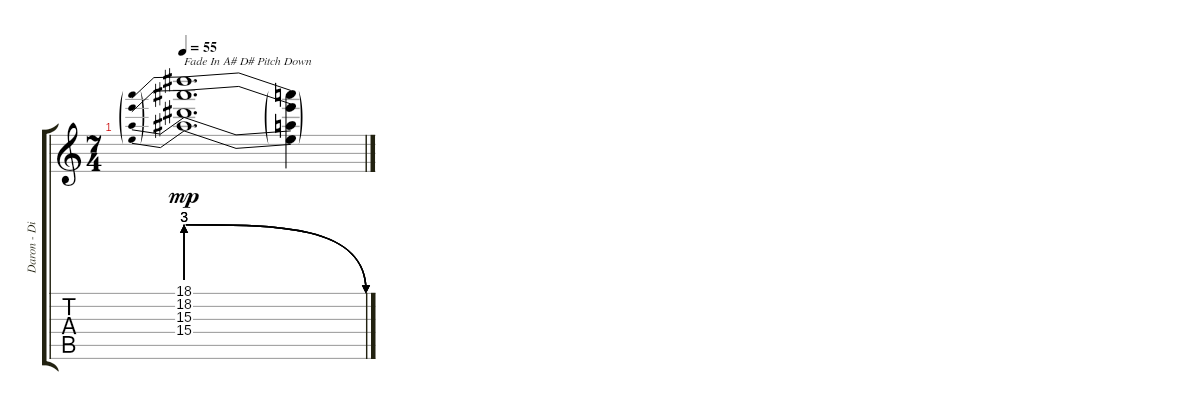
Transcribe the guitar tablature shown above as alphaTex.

\track ("Daron - Distortion Guitar" "Daron - Di") {instrument distortionguitar}
\staff {score tabs}
\tuning (Eb4 Bb3 Gb3 Db3 Ab2 Db2) {hide}
\ts (7 4)
\tempo 55
\clef g2
\ks c
(18.1{be (prebendrelease 0 12 60 0)} 18.2{be (prebendrelease 0 12 60 0)} 15.3{be (prebendrelease 0 12 60 0)} 15.4{be (prebendrelease 0 12 60 0)}).1{d txt "Fade In A# D# Pitch Down" dy mp} (18.1{t} 18.2{t} 15.3{t} 15.4{t}).4
